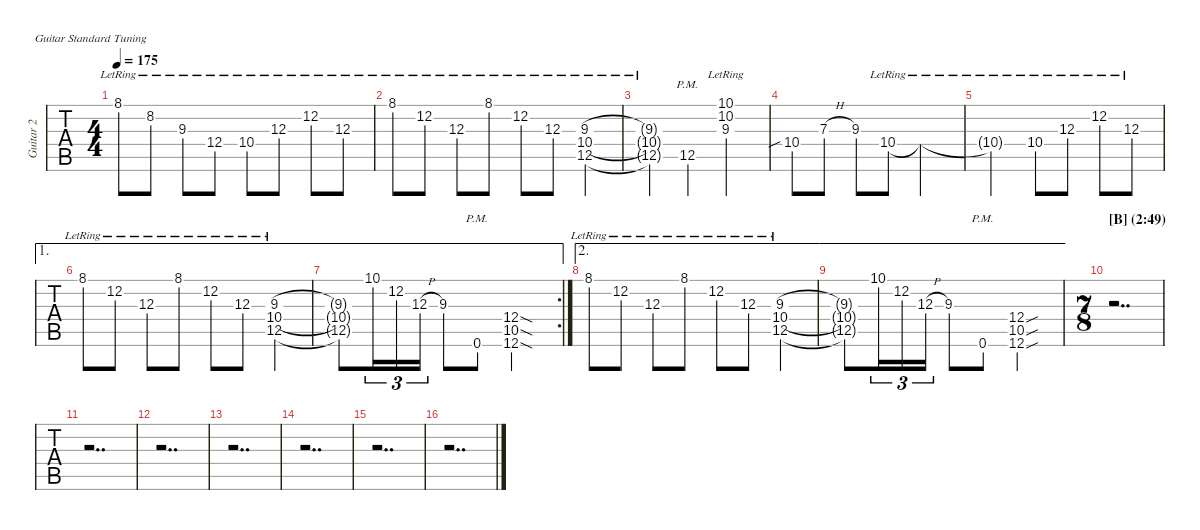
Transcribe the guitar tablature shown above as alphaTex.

\defaultSystemsLayout 4
\hideDynamics
\bracketExtendMode nobrackets
\multiTrackTrackNamePolicy allsystems
\firstSystemTrackNameMode fullname
\otherSystemsTrackNameMode fullname
\otherSystemsTrackNameOrientation horizontal
\track ("Guitar 2" "Guitar 2") {instrument distortionguitar}
\staff {tabs}
\tuning (E4 B3 G3 D3 A2 E2)
\ts (4 4)
\scale
0.979243
\tempo 175
\accidentals auto
\clef g2
\ottava regular
\simile none
\ks c
8.1{lr}.8{dy mf} 8.2{lr}.8 9.3{lr}.8 12.4{lr}.8 10.4{lr}.8 12.3{lr}.8 12.2{lr}.8 12.3{lr}.8 |
\scale
0.990287 8.1{lr}.8 12.2{lr}.8 12.3{lr}.8 8.1{lr}.8 12.2{lr}.8 12.3{lr}.8 (9.3{lr} 10.4{lr} 12.5{lr}).4 |
\scale
0.963625 (10.4{lr t} 9.3{lr t} 12.5{lr t}).4 12.5{pm}.4 (10.1{lr} 10.2{lr} 9.3).2 |
\beaming (8 2 2 2 2)
\scale
1.00163 10.4{sib}.8 7.3{h}.8 9.3.8 10.4{lr}.8 10.4{lr t}.2 |
\scale
0.999539 10.4{lr t}.2 10.4{lr}.8 12.3{lr}.8 12.2{lr}.8 12.3{lr}.8 |
\ae 1
\scale
0.998834 8.1{lr}.8 12.2{lr}.8 12.3{lr}.8 8.1{lr}.8 12.2{lr}.8 12.3{lr}.8 (10.4{lr} 9.3{lr} 12.5{lr}).4 |
\ae 1
\rc 2
\scale
1.04651 (10.4{t} 9.3{t} 12.5{t}).8{beam merge} 10.1.16{tu (3 2)} 12.2.16{tu (3 2)} 12.3{h}.16{tu (3 2)} 9.3.8 0.6{pm}.8 (10.5{sod} 12.6{sod} 12.4{sod}).2 |
\ae 2
\scale
0.956458 8.1{lr}.8 12.2{lr}.8 12.3{lr}.8 8.1{lr}.8 12.2{lr}.8 12.3{lr}.8 (10.4{lr} 9.3{lr} 12.5{lr}).4 |
\ae 2
\scale
0.997034 (10.4{t} 9.3{t} 12.5{t}).8{beam merge} 10.1.16{tu (3 2)} 12.2.16{tu (3 2)} 12.3{h}.16{tu (3 2)} 9.3.8 0.6{pm}.8 (10.5{sou} 12.6{sou} 12.4{sou}).2 |
\ts (7 8)
\beaming (8 3 2 2)
\section ("B" "(2:49)")
\scale
1.05988 r.2{dd} |
\scale
0.985374 r.2{dd} |
\scale
0.990707 r.2{dd} |
\scale
0.964044 r.2{dd} |
\scale
1.06468 r.2{dd} |
\scale
0.978438 r.2{dd} |
\scale
0.978438 r.2{dd}
